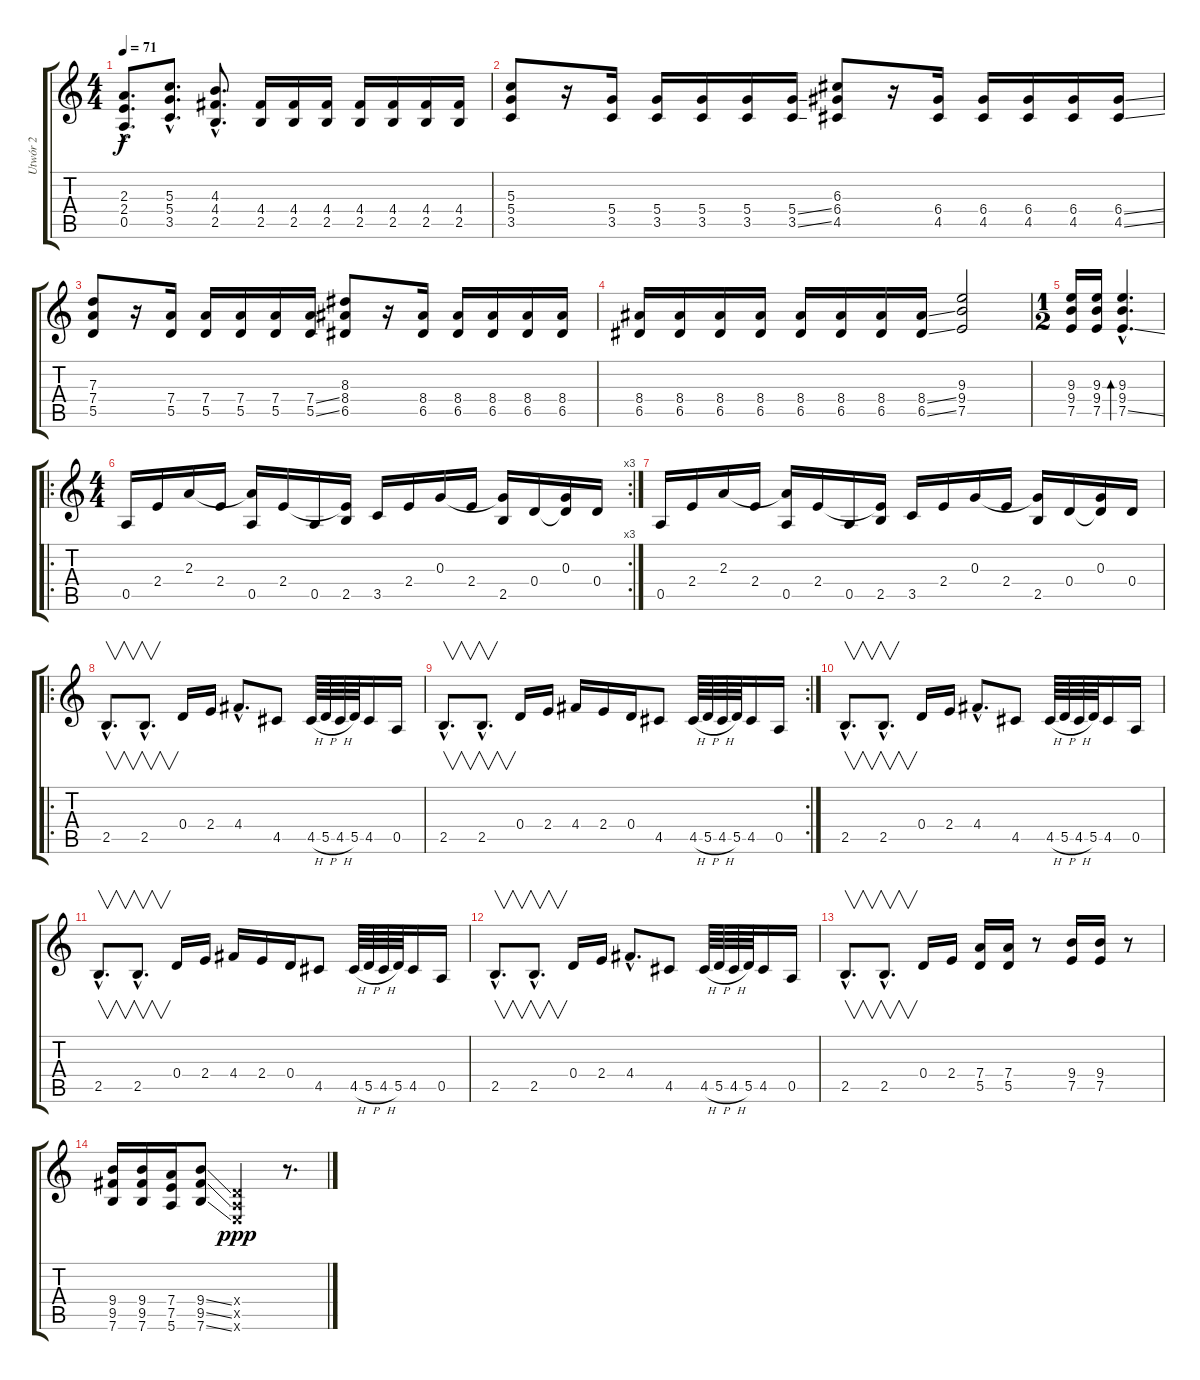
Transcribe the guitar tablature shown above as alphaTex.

\track ("Utwór 2" "Utwór 2") {instrument distortionguitar}
\staff {score tabs}
\tuning (E4 B3 G3 D3 A2 E2) {hide}
\ts (4 4)
\tempo 71
\clef g2
\ks c
(2.3{hac} 2.4{hac} 0.5{hac}).8{d dy f} (5.3{hac} 5.4{hac} 3.5{hac}).8{d} (4.3{hac} 4.4{hac} 2.5{hac}).8{d} (4.4 2.5).16 (4.4 2.5).16 (4.4 2.5).16 (4.4 2.5).16 (4.4 2.5).16 (4.4 2.5).16 (4.4 2.5).16 |
(5.3 5.4 3.5).8 r.16 (5.4 3.5).16 (5.4 3.5).16 (5.4 3.5).16 (5.4 3.5).16 (5.4{ss} 3.5{ss}).16 (6.3 6.4 4.5).8 r.16 (6.4 4.5).16 (6.4 4.5).16 (6.4 4.5).16 (6.4 4.5).16 (6.4{ss} 4.5{ss}).16 |
(7.3 7.4 5.5).8 r.16 (7.4 5.5).16 (7.4 5.5).16 (7.4 5.5).16 (7.4 5.5).16 (7.4{ss} 5.5{ss}).16 (8.3 8.4 6.5).8 r.16 (8.4 6.5).16 (8.4 6.5).16 (8.4 6.5).16 (8.4 6.5).16 (8.4 6.5).16 |
(8.4 6.5).16 (8.4 6.5).16 (8.4 6.5).16 (8.4 6.5).16 (8.4 6.5).16 (8.4 6.5).16 (8.4 6.5).16 (8.4{ss} 6.5{ss}).16 (9.3 9.4 7.5).2 |
\ts (1 2)
(9.3 9.4 7.5).16 (9.3 9.4 7.5).16 (9.3{hac} 9.4{hac} 7.5{ss hac}).4{d bd 30} |
\ro
\rc 3
\ts (4 4)
0.5.16 2.4.16 2.3.16 2.4.16 (2.3{t} 0.5).16 2.4.16 0.5.16 (2.4{t} 2.5).16 3.5.16 2.4.16 0.3.16 2.4.16 (0.3{t} 2.5).16 0.4.16 (0.3 0.4{t}).16 0.4.16 |
0.5.16 2.4.16 2.3.16 2.4.16 (2.3{t} 0.5).16 2.4.16 0.5.16 (2.4{t} 2.5).16 3.5.16 2.4.16 0.3.16 2.4.16 (0.3{t} 2.5).16 0.4.16 (0.3 0.4{t}).16 0.4.16 |
\ro
2.5{hac}.8{v d} 2.5{hac}.8{v d} 0.4.16 2.4.16 4.4{hac}.8{d} 4.5.8 4.5{h}.64 5.5{h}.64 4.5{h}.64 5.5.64 4.5.16 0.5.16 |
\rc 2
2.5{hac}.8{v d} 2.5{hac}.8{v d} 0.4.16 2.4.16 4.4.16 2.4.16 0.4.16 4.5.8 4.5{h}.64 5.5{h}.64 4.5{h}.64 5.5.64 4.5.16 0.5.16 |
2.5{hac}.8{v d} 2.5{hac}.8{v d} 0.4.16 2.4.16 4.4{hac}.8{d} 4.5.8 4.5{h}.64 5.5{h}.64 4.5{h}.64 5.5.64 4.5.16 0.5.16 |
2.5{hac}.8{v d} 2.5{hac}.8{v d} 0.4.16 2.4.16 4.4.16 2.4.16 0.4.16 4.5.8 4.5{h}.64 5.5{h}.64 4.5{h}.64 5.5.64 4.5.16 0.5.16 |
2.5{hac}.8{v d} 2.5{hac}.8{v d} 0.4.16 2.4.16 4.4{hac}.8{d} 4.5.8 4.5{h}.64 5.5{h}.64 4.5{h}.64 5.5.64 4.5.16 0.5.16 |
2.5{hac}.8{v d} 2.5{hac}.8{v d} 0.4.16 2.4.16 (7.4 5.5).16 (7.4 5.5).16 r.8 (9.4 7.5).16 (9.4 7.5).16 r.8 |
(9.4 9.5 7.6).16 (9.4 9.5 7.6).16 (7.4 7.5 5.6).16 (9.4{ss} 9.5{ss} 7.6{ss}).8 (0.4{x} 0.5{x} 0.6{x}).2{dy ppp} r.8{d}
